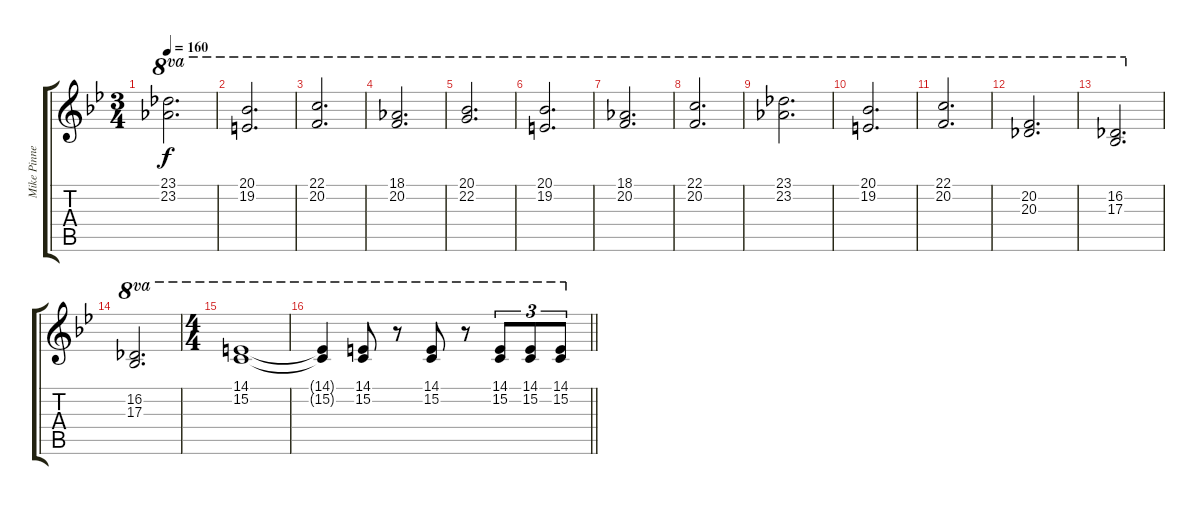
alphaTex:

\track ("Mike Pinnella (strings)" "Mike Pinne") {instrument stringensemble1}
\staff {score tabs}
\tuning (D4 A3 F3 C3 G2 D2) {hide}
\ts (3 4)
\tempo 160
\clef g2
\ks gminor
(23.1 23.2).2{d ot 8va dy f} |
(20.1 19.2).2{d ot 8va} |
(22.1 20.2).2{d ot 8va} |
(18.1 20.2).2{d ot 8va} |
(20.1 22.2).2{d ot 8va} |
(20.1 19.2).2{d ot 8va} |
(18.1 20.2).2{d ot 8va} |
(22.1 20.2).2{d ot 8va} |
(23.1 23.2).2{d ot 8va} |
(20.1 19.2).2{d ot 8va} |
(22.1 20.2).2{d ot 8va} |
(20.2 20.3).2{d ot 8va} |
(16.2 17.3).2{d ot 8va} |
(16.2 17.3).2{d ot 8va} |
\ts (4 4)
(14.1 15.2).1{ot 8va} |
\barLineRight lightlight
(14.1{t} 15.2{t}).4{ot 8va} (14.1 15.2).8{ot 8va} r.8{ot 8va} (14.1 15.2).8{ot 8va} r.8{ot 8va} (14.1 15.2).8{tu (3 2) ot 8va} (14.1 15.2).8{tu (3 2) ot 8va} (14.1 15.2).8{tu (3 2) ot 8va}
